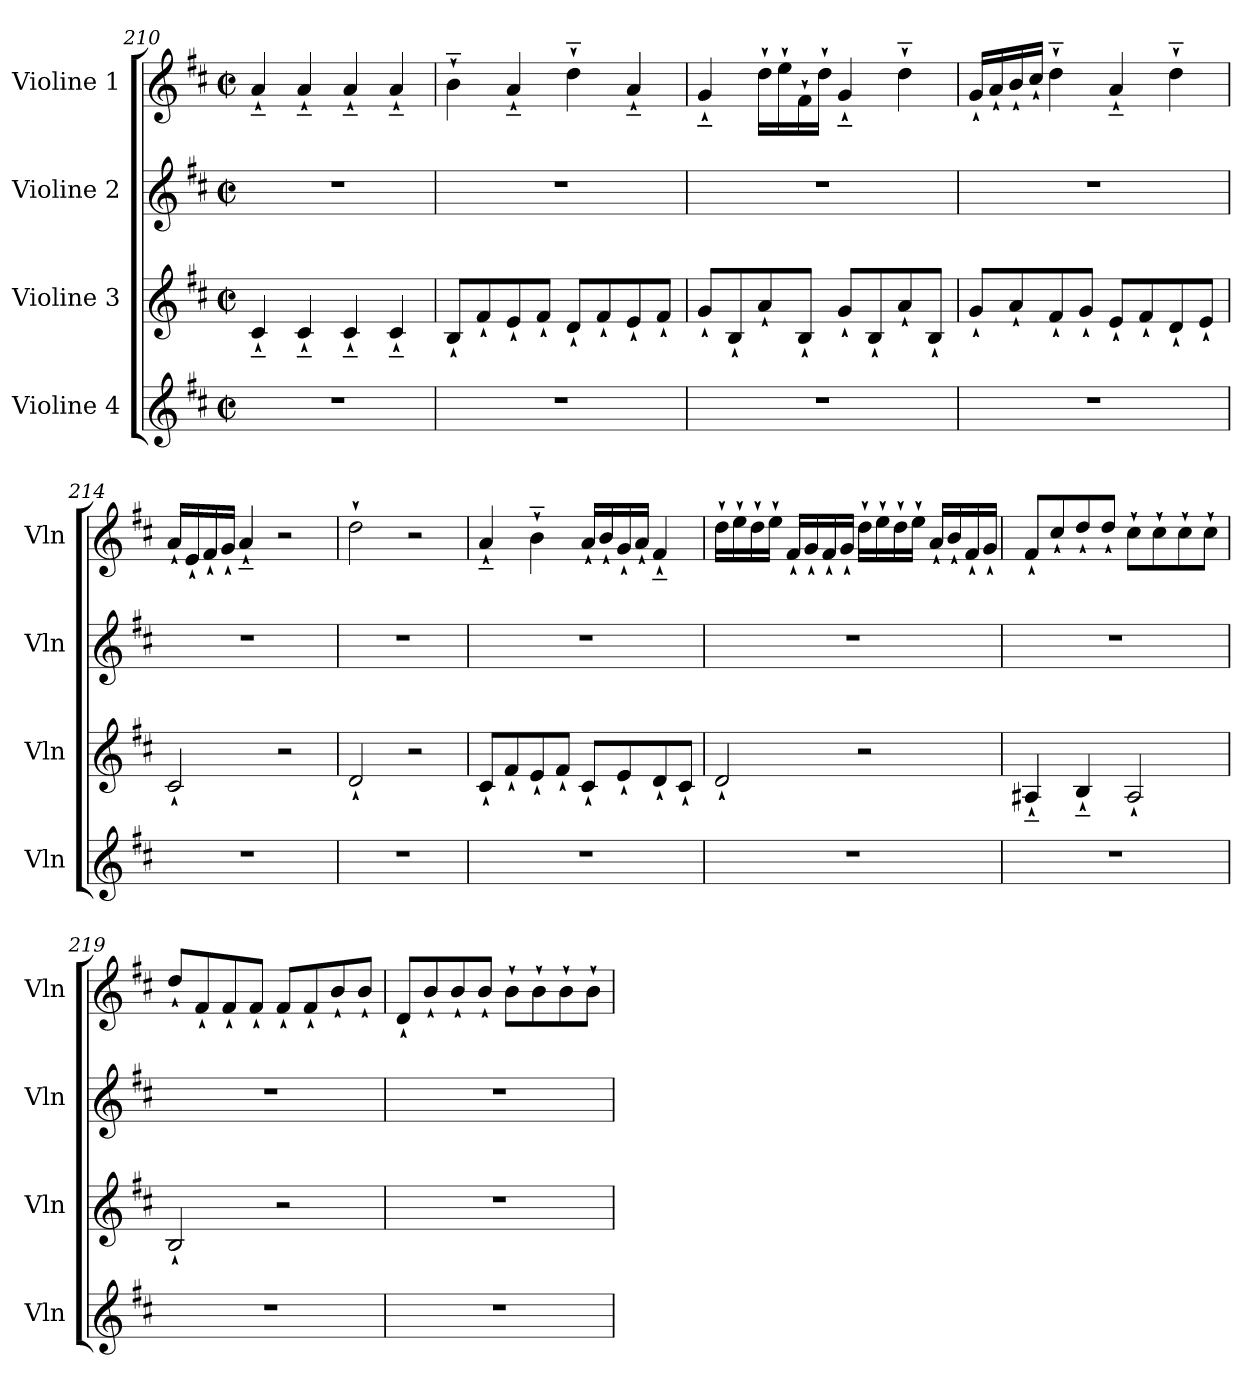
**kern	**kern	**kern	**kern
*part4	*part3	*part2	*part1
*staff4	*staff3	*staff2	*staff1
*I"Violine 4	*I"Violine 3	*I"Violine 2	*I"Violine 1
*I'Vln	*I'Vln	*I'Vln	*I'Vln
*clefG2	*clefG2	*clefG2	*clefG2
*k[f#c#]	*k[f#c#]	*k[f#c#]	*k[f#c#]
*D:	*D:	*D:	*D:
*M2/2	*M2/2	*M2/2	*M2/2
*met(c|)	*met(c|)	*met(c|)	*met(c|)
=210	=210	=210	=210
1r	4c#~`/	1r	4a~`/
.	4c#~`/	.	4a~`/
.	4c#~`/	.	4a~`/
.	4c#~`/	.	4a~`/
=211	=211	=211	=211
1r	8B`/L	1r	4b~`\
.	8f#`/	.	.
.	8e`/	.	4a~`/
.	8f#`/J	.	.
.	8d`/L	.	4dd~`\
.	8f#`/	.	.
.	8e`/	.	4a~`/
.	8f#`/J	.	.
=212	=212	=212	=212
1r	8g`/L	1r	4g~`/
.	8B`/	.	.
.	8a`/	.	16dd`\LL
.	.	.	16ee`\
.	8B`/J	.	16f#`\
.	.	.	16dd`\JJ
.	8g`/L	.	4g~`/
.	8B`/	.	.
.	8a`/	.	4dd~`\
.	8B`/J	.	.
=213	=213	=213	=213
1r	8g`/L	1r	16g`/LL
.	.	.	16a`/
.	8a`/	.	16b`/
.	.	.	16cc#`/JJ
.	8f#`/	.	4dd~`\
.	8g`/J	.	.
.	8e`/L	.	4a~`/
.	8f#`/	.	.
.	8d`/	.	4dd~`\
.	8e`/J	.	.
=214	=214	=214	=214
1r	2c#`/	1r	16a`/LL
.	.	.	16e`/
.	.	.	16f#`/
.	.	.	16g`/JJ
.	.	.	4a~`/
.	2r	.	2r
!!LO:PB:g=z
=215	=215	=215	=215
1r	2d`/	1r	2dd`\
.	2r	.	2r
=216	=216	=216	=216
1r	8c#`/L	1r	4a~`/
.	8f#`/	.	.
.	8e`/	.	4b~`\
.	8f#`/J	.	.
.	8c#`/L	.	16a`/LL
.	.	.	16b`/
.	8e`/	.	16g`/
.	.	.	16a`/JJ
.	8d`/	.	4f#~`/
.	8c#`/J	.	.
=217	=217	=217	=217
1r	2d`/	1r	16dd`\LL
.	.	.	16ee`\
.	.	.	16dd`\
.	.	.	16ee`\JJ
.	.	.	16f#`/LL
.	.	.	16g`/
.	.	.	16f#`/
.	.	.	16g`/JJ
.	2r	.	16dd`\LL
.	.	.	16ee`\
.	.	.	16dd`\
.	.	.	16ee`\JJ
.	.	.	16a`/LL
.	.	.	16b`/
.	.	.	16f#`/
.	.	.	16g`/JJ
=218	=218	=218	=218
1r	4A#X~`/	1r	8f#`/L
.	.	.	8cc#`/
.	4B~`/	.	8dd`/
.	.	.	8dd`/J
.	2A#`/	.	8cc#`\L
.	.	.	8cc#`\
.	.	.	8cc#`\
.	.	.	8cc#`\J
=219	=219	=219	=219
1r	2B`/	1r	8dd`/L
.	.	.	8f#`/
.	.	.	8f#`/
.	.	.	8f#`/J
.	2r	.	8f#`/L
.	.	.	8f#`/
.	.	.	8b`/
.	.	.	8b`/J
!!LO:LB:g=z
=220	=220	=220	=220
1r	1r	1r	8d`/L
.	.	.	8b`/
.	.	.	8b`/
.	.	.	8b`/J
.	.	.	8b`\L
.	.	.	8b`\
.	.	.	8b`\
.	.	.	8b`\J
=	=	=	=
*-	*-	*-	*-
